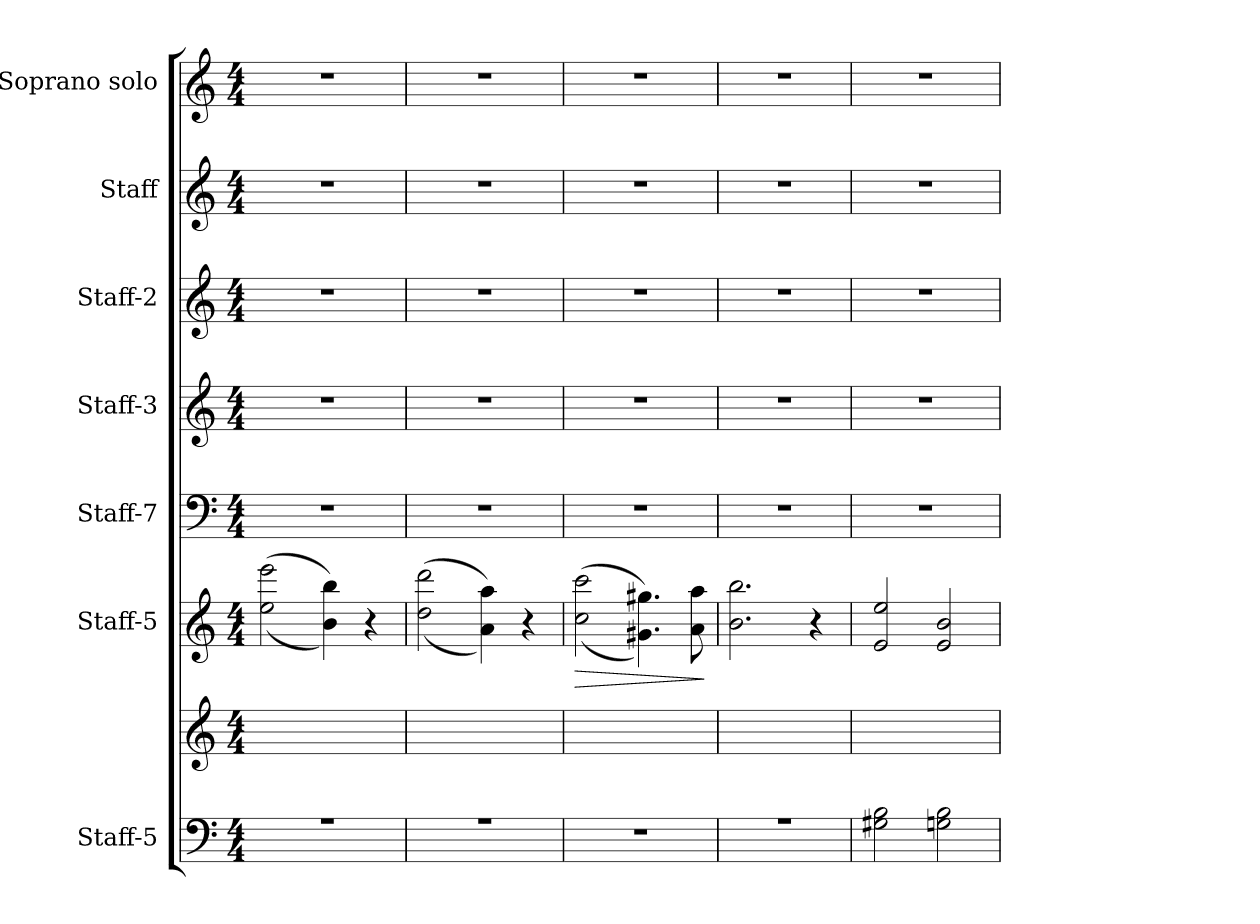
**kern	**kern	**kern	**dynam	**kern	**kern	**kern	**kern	**kern
*part7	*part7	*part6	*part6	*part5	*part4	*part3	*part2	*part1
*staff8	*staff7	*staff6	*staff6	*staff5	*staff4	*staff3	*staff2	*staff1
*I"Staff-5	*	*I"Staff-5	*	*I"Staff-7	*I"Staff-3	*I"Staff-2	*I"Staff	*I"Soprano solo
*clefF4	*clefG2	*clefG2	*	*clefF4	*clefG2	*clefG2	*clefG2	*clefG2
*	*	*	*	*	*ITrd7c12	*	*	*
*k[]	*k[]	*k[]	*	*k[]	*k[]	*k[]	*k[]	*k[]
*C:	*C:	*C:	*	*C:	*C:	*C:	*C:	*C:
*M4/4	*M4/4	*M4/4	*	*M4/4	*M4/4	*M4/4	*M4/4	*M4/4
=1	=1	=1	=1	=1	=1	=1	=1	=1
*^	*	*	*	*	*	*	*	*
1r	1ryy	1ryy	(>(<2ee\ 2eee\	.	1r	1r	1r	1r	1r
.	.	.	4b\ 4bb\))	.	.	.	.	.	.
.	.	.	4r	.	.	.	.	.	.
=2	=2	=2	=2	=2	=2	=2	=2	=2	=2
1r	1ryy	1ryy	(>(<2dd\ 2ddd\	.	1r	1r	1r	1r	1r
.	.	.	4a\ 4aa\))	.	.	.	.	.	.
.	.	.	4r	.	.	.	.	.	.
=3	=3	=3	=3	=3	=3	=3	=3	=3	=3
!	!	!	!	!LO:HP:b	!	!	!	!	!
1r	1ryy	1ryy	(>(<2cc\ 2ccc\	>	1r	1r	1r	1r	1r
.	.	.	4.g#X\ 4.gg#X\))	.	.	.	.	.	.
.	.	.	8a\ 8aa\	.	.	.	.	.	.
*v	*v	*	*	*	*	*	*	*	*
.	.	.	]	.	.	.	.	.
=4	=4	=4	=4	=4	=4	=4	=4	=4
*^	*	*	*	*	*	*	*	*
1r	1ryy	1ryy	2.b\ 2.bb\	.	1r	1r	1r	1r	1r
.	.	.	4r	.	.	.	.	.	.
=5	=5	=5	=5	=5	=5	=5	=5	=5	=5
2G#X\ 2B\	1ryy	1ryy	2e/ 2ee/	.	1r	1r	1r	1r	1r
2Gn\ 2B\	.	.	2e/ 2b/	.	.	.	.	.	.
*v	*v	*	*	*	*	*	*	*	*
=	=	=	=	=	=	=	=	=
*-	*-	*-	*-	*-	*-	*-	*-	*-
